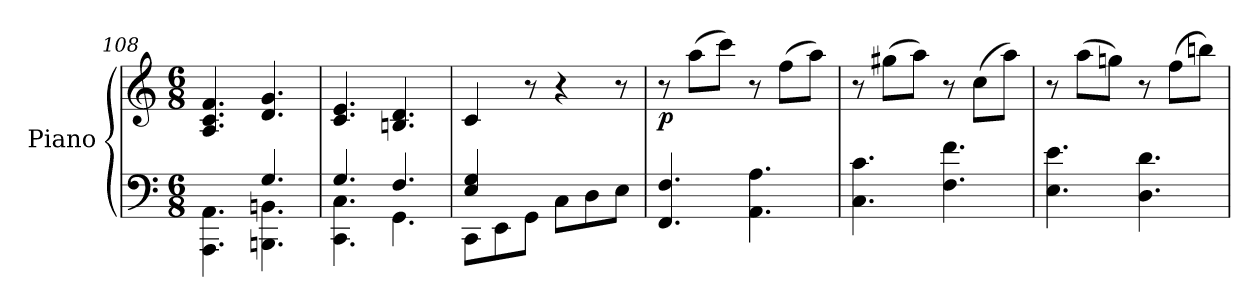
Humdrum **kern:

**kern	**kern	**dynam
*part1	*part1	*part1
*staff2	*staff1	*staff1/2
*I"Piano	*	*
*I'Pno.	*	*
*clefF4	*clefG2	*
*k[]	*k[]	*
*C:	*C:	*
*M6/8	*M6/8	*
=108	=108	=108
*^	*	*
4.ryy	4.AAA\ 4.AA\	4.A/ 4.c/ 4.f/	.
4.G/	4.BBBn\ 4.BBn\	4.d/ 4.g/	.
=109	=109	=109	=109
4.G/	4.CC\ 4.C\	4.c/ 4.e/	.
4.F/	4.GG\	4.Bn/ 4.d/	.
=110	=110	=110	=110
4E/ 4G/	8CC\L	4c/	.
.	8EE\	.	.
2ryy	8GG\J	8r	.
.	8C\L	4r	.
.	8D\	.	.
.	8E\J	8r	.
=111	=111	=111	=111
!	!	!	!LO:DY:b
*v	*v	*	*
4.FF/ 4.F/	8r	p
.	(8aa\L	.
.	8ccc\J)	.
4.AA\ 4.A\	8r	.
.	(8ff\L	.
.	8aa\J)	.
=112	=112	=112
4.C\ 4.c\	8r	.
.	(8gg#X\L	.
.	8aa\J)	.
4.F\ 4.f\	8r	.
.	(8cc\L	.
.	8aa\J)	.
=113	=113	=113
4.E\ 4.e\	8r	.
.	(8aa\L	.
.	8ggn\J)	.
4.D\ 4.d\	8r	.
.	(8ff\L	.
.	8bbn\J)	.
=	=	=
*-	*-	*-
